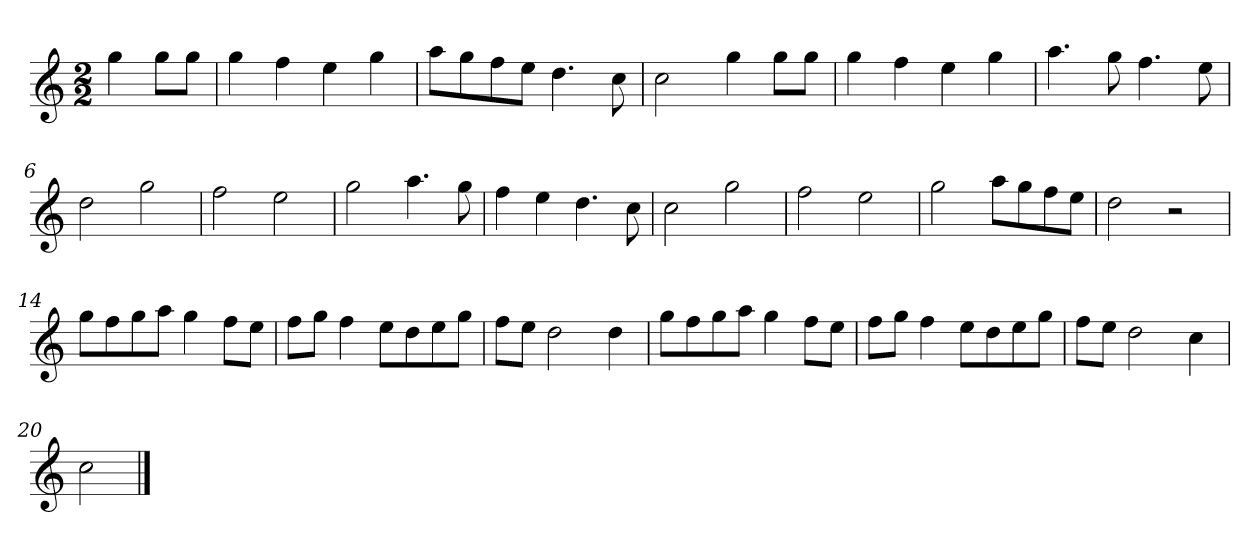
**kern
*part1
*staff1
*k[]
*M2/2
*MM120
=
4gg
8ggL
8ggJ
=1
4gg
4ff
4ee
4gg
=2
8aaL
8gg
8ff
8eeJ
4.dd
8cc
=3
2cc
4gg
8ggL
8ggJ
=4
4gg
4ff
4ee
4gg
=5
4.aa
8gg
4.ff
8ee
=6
2dd
2gg
=7
2ff
2ee
=8
2gg
4.aa
8gg
=9
4ff
4ee
4.dd
8cc
=10
2cc
2gg
=11
2ff
2ee
=12
2gg
8aaL
8gg
8ff
8eeJ
=13
2dd
2r
=14
8ggL
8ff
8gg
8aaJ
4gg
8ffL
8eeJ
=15
8ffL
8ggJ
4ff
8eeL
8dd
8ee
8ggJ
=16
8ffL
8eeJ
2dd
4dd
=17
8ggL
8ff
8gg
8aaJ
4gg
8ffL
8eeJ
=18
8ffL
8ggJ
4ff
8eeL
8dd
8ee
8ggJ
=19
8ffL
8eeJ
2dd
4cc
=20
2cc
==
*-
